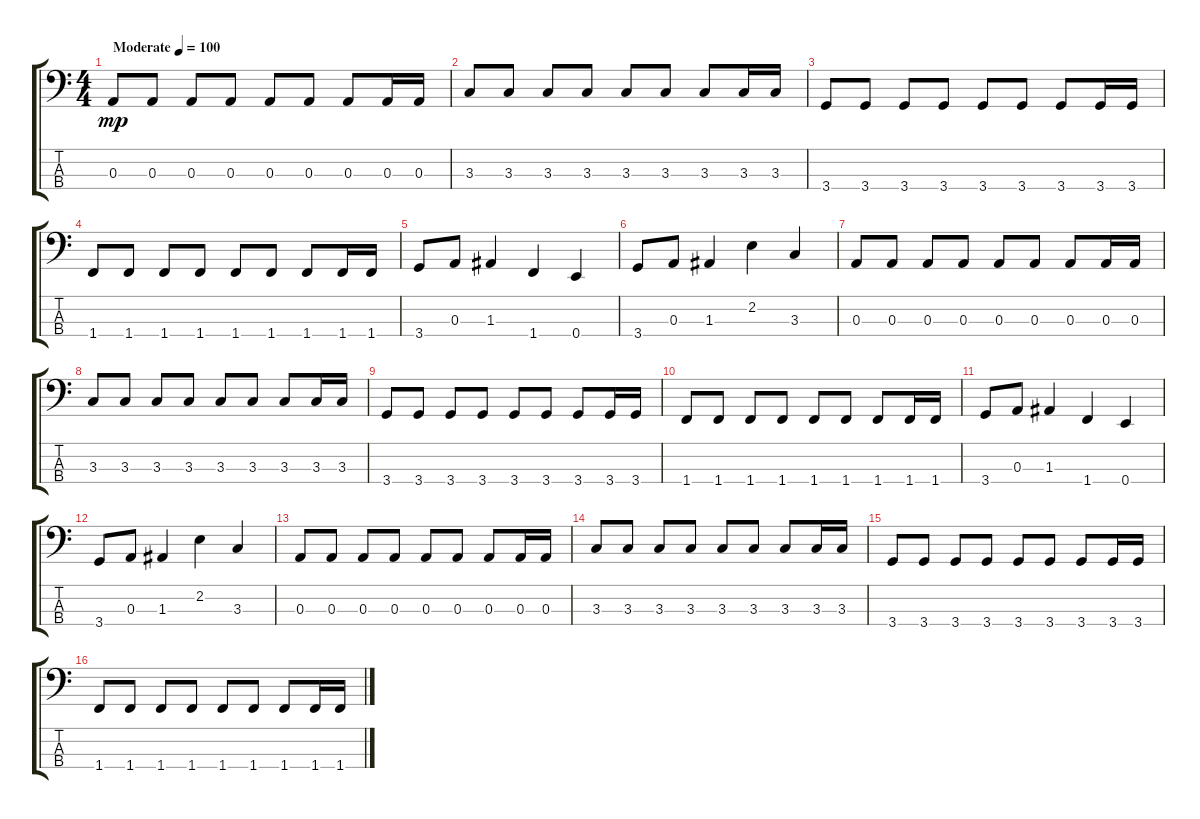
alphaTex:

\track "" {instrument electricbasspick}
\staff {score tabs}
\tuning (G2 D2 A1 E1) {hide}
\ts (4 4)
\tempo (100 "Moderate")
\clef f4
\ks c
0.3.8{dy mp instrument electricbasspick} 0.3.8 0.3.8 0.3.8 0.3.8 0.3.8 0.3.8 0.3.16 0.3.16 |
3.3.8 3.3.8 3.3.8 3.3.8 3.3.8 3.3.8 3.3.8 3.3.16 3.3.16 |
3.4.8 3.4.8 3.4.8 3.4.8 3.4.8 3.4.8 3.4.8 3.4.16 3.4.16 |
1.4.8 1.4.8 1.4.8 1.4.8 1.4.8 1.4.8 1.4.8 1.4.16 1.4.16 |
3.4.8 0.3.8 1.3.4 1.4.4 0.4.4 |
3.4.8 0.3.8 1.3.4 2.2.4 3.3.4 |
0.3.8 0.3.8 0.3.8 0.3.8 0.3.8 0.3.8 0.3.8 0.3.16 0.3.16 |
3.3.8 3.3.8 3.3.8 3.3.8 3.3.8 3.3.8 3.3.8 3.3.16 3.3.16 |
3.4.8 3.4.8 3.4.8 3.4.8 3.4.8 3.4.8 3.4.8 3.4.16 3.4.16 |
1.4.8 1.4.8 1.4.8 1.4.8 1.4.8 1.4.8 1.4.8 1.4.16 1.4.16 |
3.4.8 0.3.8 1.3.4 1.4.4 0.4.4 |
3.4.8 0.3.8 1.3.4 2.2.4 3.3.4 |
0.3.8 0.3.8 0.3.8 0.3.8 0.3.8 0.3.8 0.3.8 0.3.16 0.3.16 |
3.3.8 3.3.8 3.3.8 3.3.8 3.3.8 3.3.8 3.3.8 3.3.16 3.3.16 |
3.4.8 3.4.8 3.4.8 3.4.8 3.4.8 3.4.8 3.4.8 3.4.16 3.4.16 |
1.4.8 1.4.8 1.4.8 1.4.8 1.4.8 1.4.8 1.4.8 1.4.16 1.4.16
